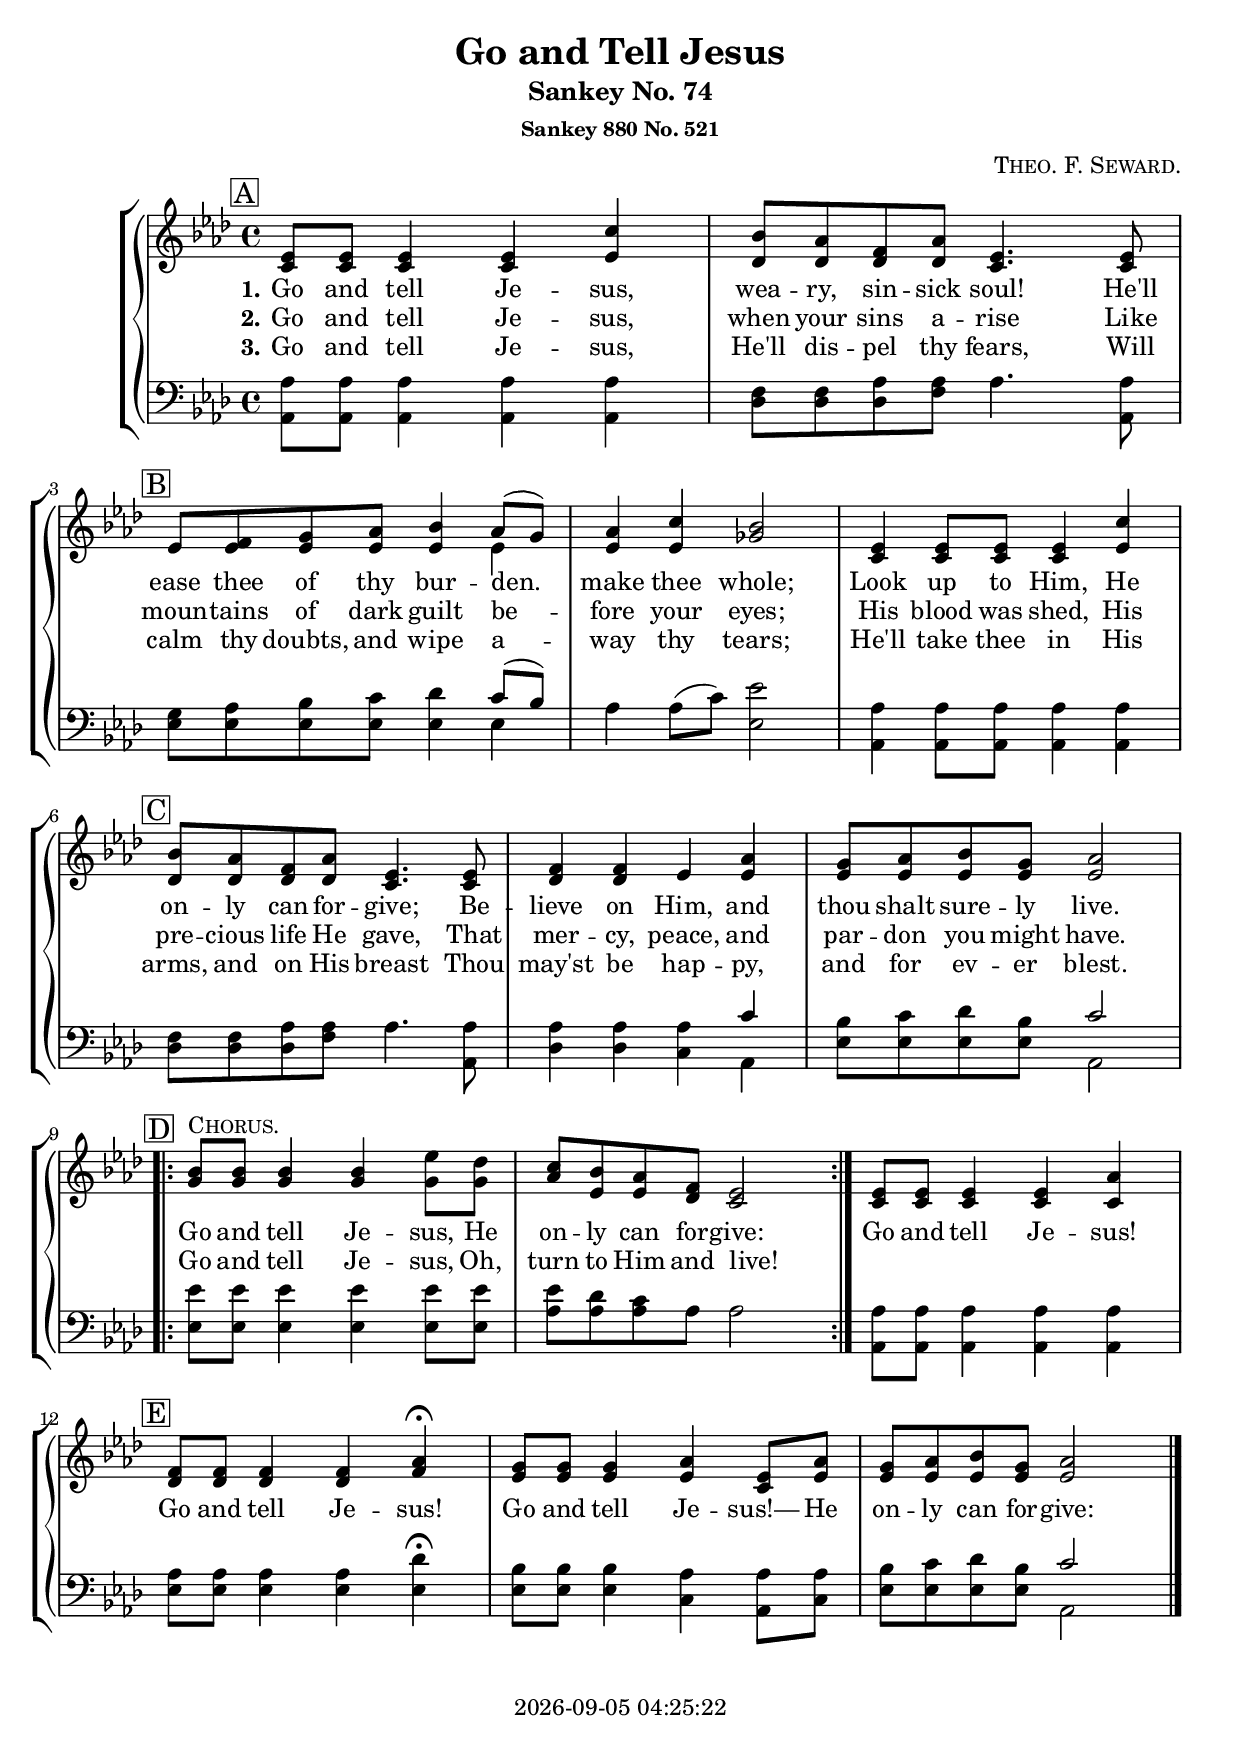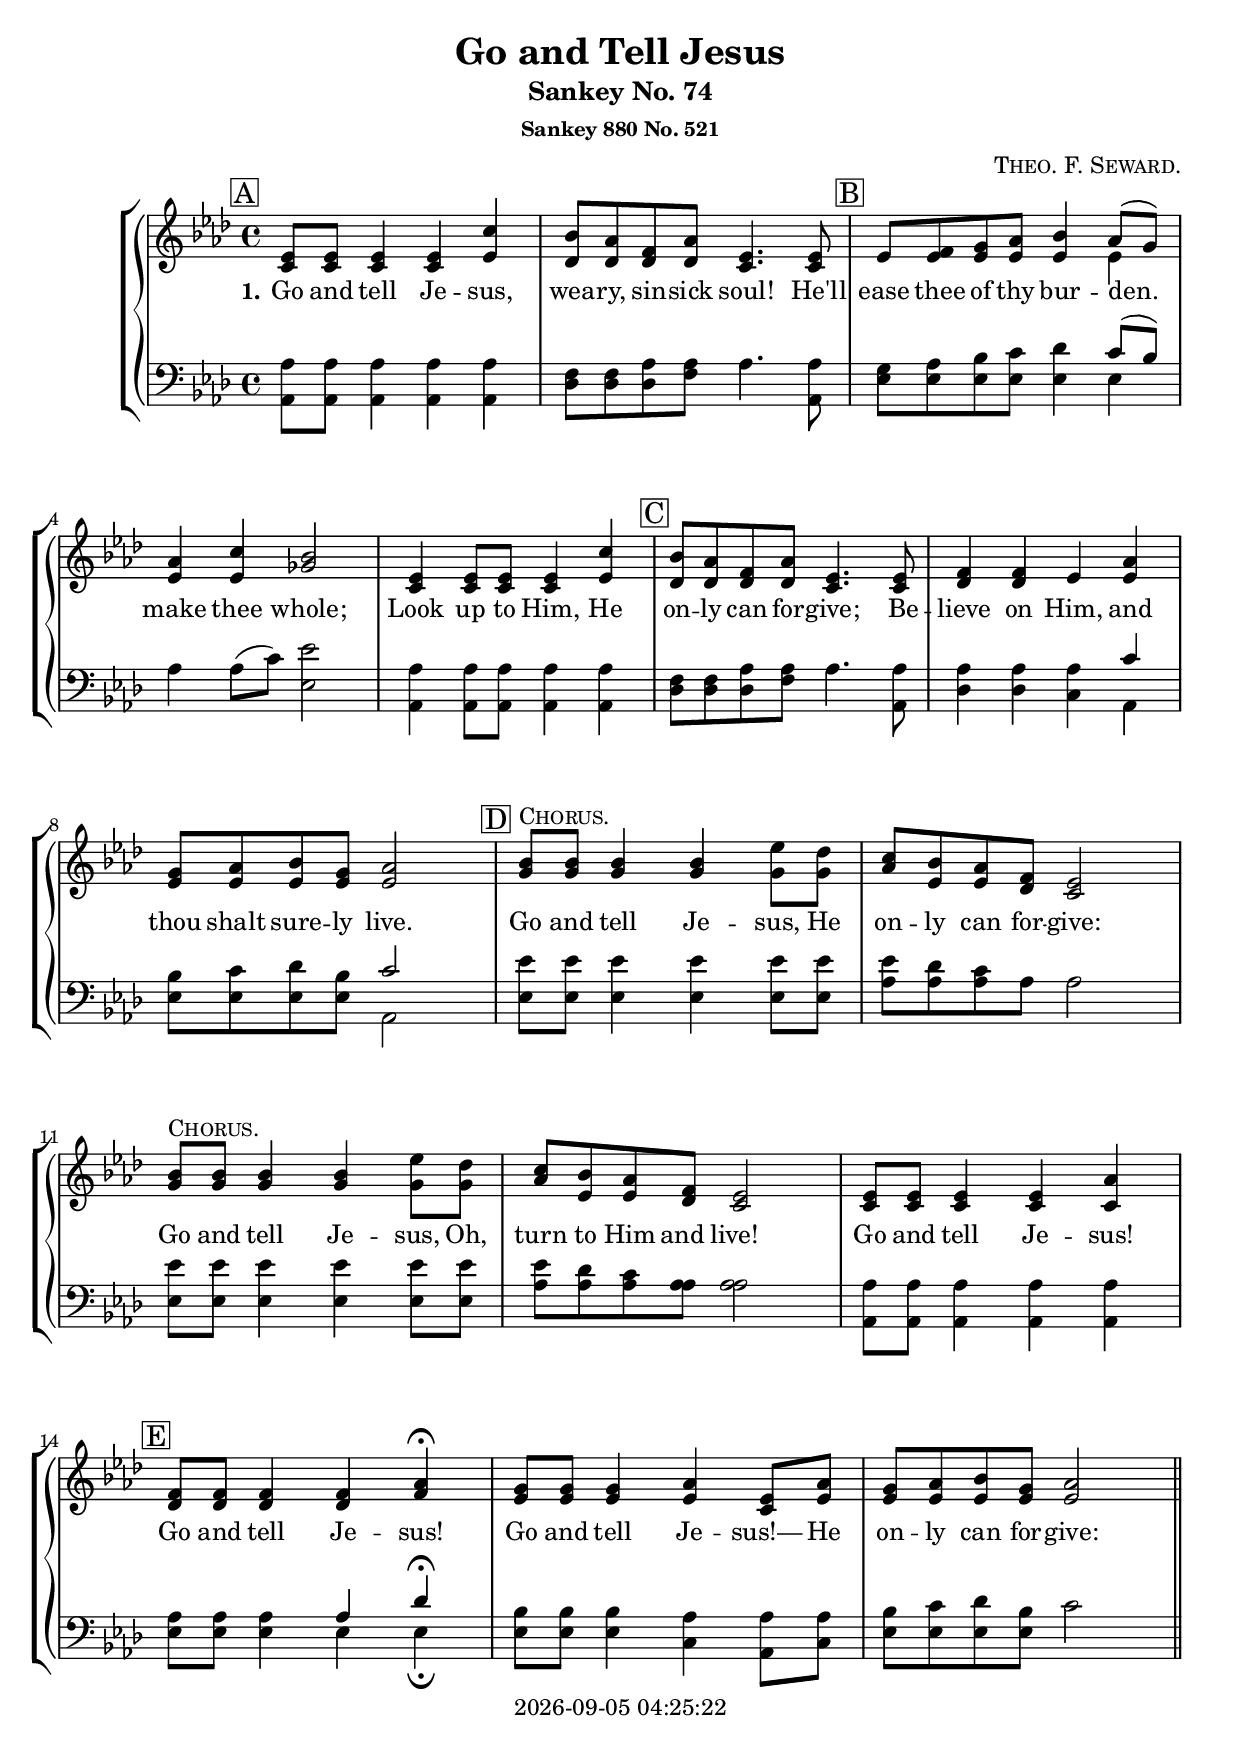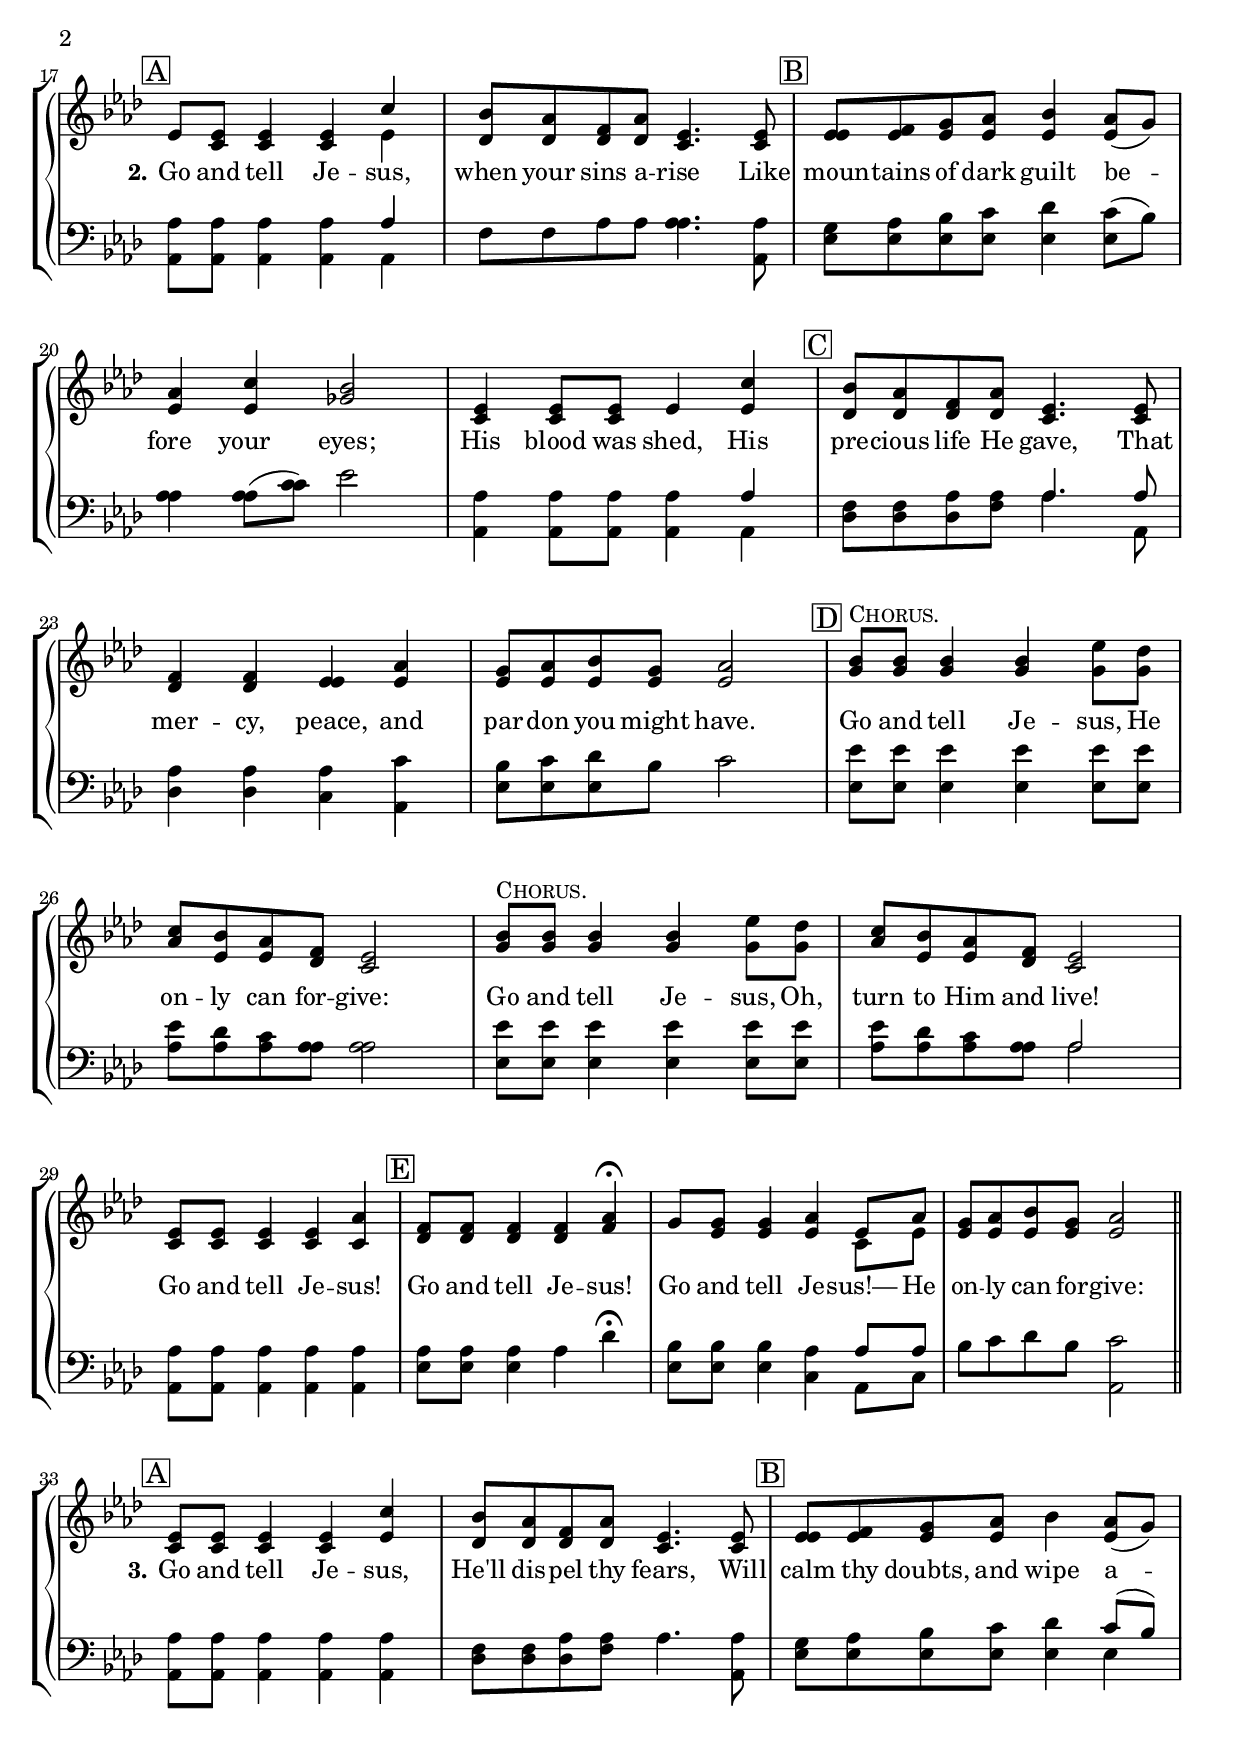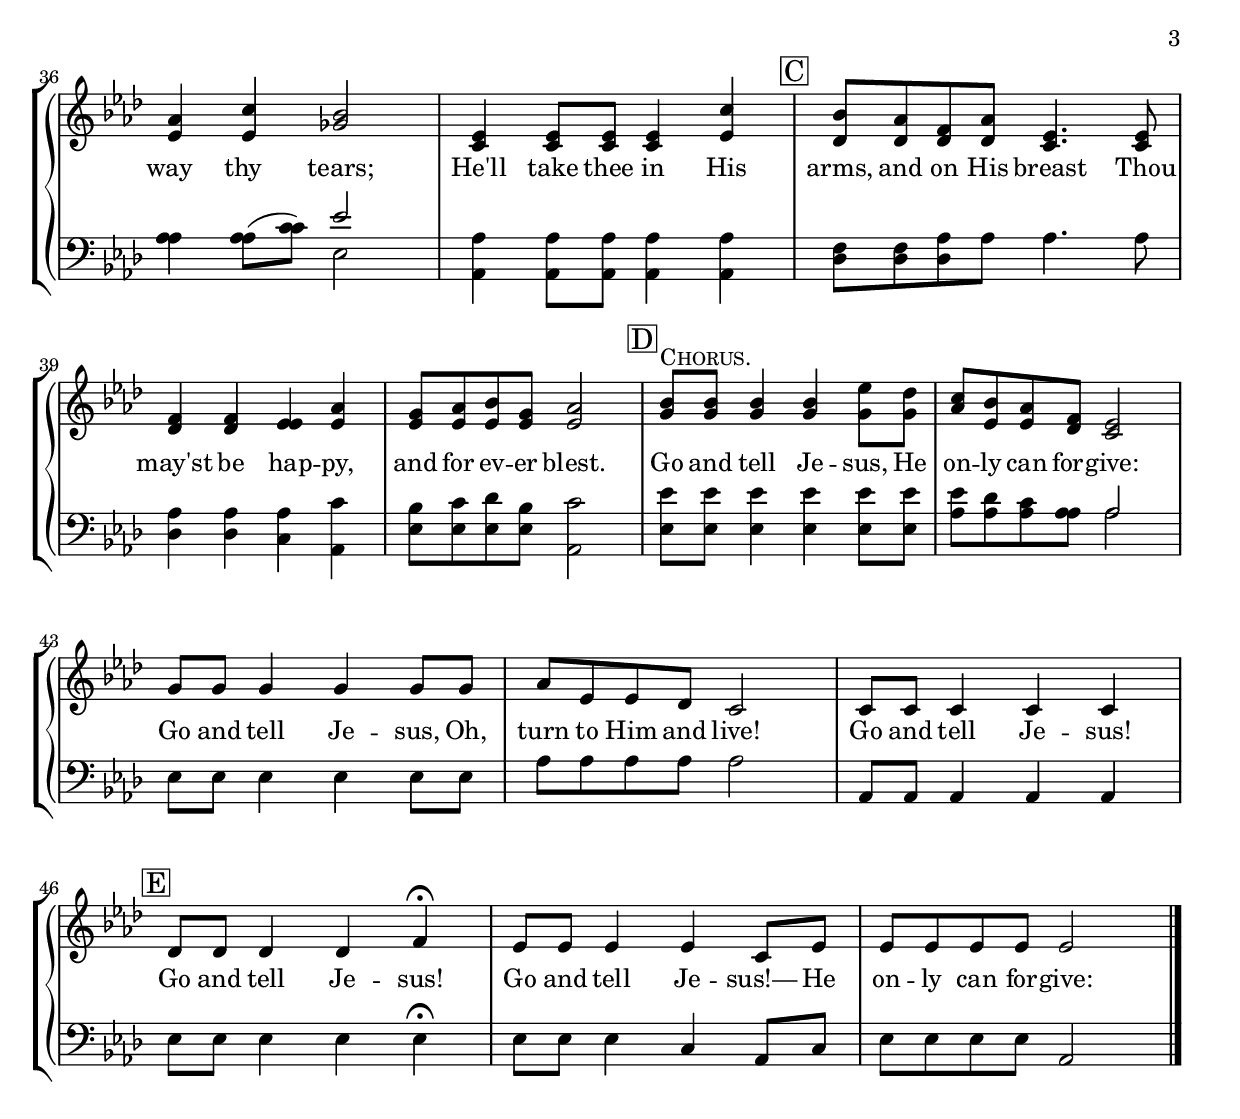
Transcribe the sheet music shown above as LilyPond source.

\version "2.22.0"

\include "articulate.ly"

today = #(strftime "%Y-%m-%d %H:%M:%S" (localtime (current-time)))

\header {
% centered at top
%  dedication  = "dedication"
  title       = "Go and Tell Jesus"
  subtitle    = "Sankey No. 74"
  subsubtitle = "Sankey 880 No. 521"
%  instrument  = "instrument"
  
% arrangement of following lines:
%
%  poet    composer
%  meter   arranger
%  piece       opus

  composer    = \markup\smallCaps "Theo. F. Seward."
%  arranger    = "arranger"
%  opus        = "opus"

% centered at bottom
% tagline     = "tagline" % default lilypond version
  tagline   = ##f
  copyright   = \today
}

% #(set-global-staff-size 16)

global = {
  \key aes \major
  \time 4/4
}

RehearsalTrack = {
% \set Score.currentBarNumber = #5
% \mark \markup { \circle "1a" }
  \mark \markup { \box "A" } s1*2
  \mark \markup { \box "B" } s1*3
  \mark \markup { \box "C" } s1*3
  \mark \markup { \box "D" } \repeat volta 2 { s1*2 } s1
  \mark \markup { \box "E" } s1*3
}

TempoTrack = {
  \set Score.tempoHideNote = ##t
  \tempo 4=120
  s1*8
  \repeat volta 2 {s1 s1}
  s1
  s2. \tempo 4=40 s4 \tempo 4=120
  s1
  s1
}

soprano = \relative {
  ees'8 8 4 4 c'
  bes8 aes f aes ees4. 8
  ees8 f g aes bes4 aes8(g) % B
  aes4 c bes2
  ees,4 8 8 4 c'
  bes8 aes f aes ees4. 8 % C
  f4 f ees aes
  g8 aes bes g aes2
  \repeat volta 2 {
    bes8^\markup\smallCaps Chorus. 8 4 4 ees8 des % D
    c8 bes aes f ees2
  }
  ees8 8 4 4 aes
  f8 8 4 4 aes4\fermata % E
  g8 8 4 aes ees8 aes
  g8 aes bes g aes2
}

alto = \relative {
  c'8 8 4 4 ees
  des8 8 8 8 c4. c8
  ees8 ees ees ees ees4 ees % B
  ees4 ees ges2
  c,4 8 8 4 ees
  des8 8 8 8 c4. 8 % C
  des4 des ees ees
  ees8 8 8 8 2
  \repeat volta 2 {
    g8 8 4 4 8 8 % D
    aes8 ees ees des c2
  }
  c8 8 4 4 4
  des8 8 4 4 f\fermata % E
  ees8 8 4 4 c8 ees
  ees8 8 8 8 2
}

tenor = \relative {
  aes8 8 4 4 4
  f8 f aes aes aes4. aes8
  g8 aes bes c des4 c8(bes) % B
  aes4 aes8(c) ees2
  aes,4 8 8 4 4
  f8 f aes aes aes4. 8 % C
  aes4 4 4 c
  bes8 c des bes c2
  \repeat volta 2 {
    ees8 8 4 4 8 8 % D
    ees8 des c aes aes2
  }
  aes8 8 4 4 4
  aes8 8 4 4 des\fermata % E
  bes8 8 4 aes aes8 aes
  bes8 c des bes c2
}

bass= \relative {
  aes,8 8 4 4 4
  des8 8 8 f aes4. aes,8
  ees'8 8 8 8 4 4 % B
  aes4 aes8(c) ees,2
  aes,4 8 8 4 4
  des8 8 8 f aes4. aes,8 % C
  des4 4 c aes
  ees'8 8 8 8 aes,2
  \repeat volta 2 {
    ees'8 8 4 4 8 8
    aes8 8 8 8 2
  }
  aes,8 8 4 4 4
  ees'8 8 4 4 4\fermata % E
  ees8 8 4 c aes8 c
  ees8 8 8 8 aes,2
}

chorusOne = \lyricmode {
  Go and tell Je -- sus,
  He on -- ly can for -- give:
  Go and tell Je -- sus!
  Go and tell Je -- sus!
  Go and tell Je -- sus!—
  He on -- ly can for -- give:
}

chorusTwo = \lyricmode {
  Go and tell Je -- sus,
  Oh, turn to Him and live!
  _ _ _ _ _
  _ _ _ _ _
  _ _ _ _ _
  _ _ _ _ _ _
}

chorusFull = \lyricmode {
  Go and tell Je -- sus,
  He on -- ly can for -- give:
  Go and tell Je -- sus,
  Oh, turn to Him and live!
  Go and tell Je -- sus!
  Go and tell Je -- sus!
  Go and tell Je -- sus!—
  He on -- ly can for -- give:
}

wordsOne = \lyricmode {
  \set stanza = "1."
  Go and tell Je -- sus,
  wea -- ry, sin -- sick soul!
  He'll ease thee of thy bur -- den. make thee whole;
  Look up to Him, He on -- ly can for -- give;
  Be -- lieve on Him, and thou shalt sure -- ly live.
}
  
wordsTwo = \lyricmode {
  \set stanza = "2."
  Go and tell Je -- sus,
  when your sins a -- rise
  Like moun -- tains of dark guilt be -- fore your eyes;
  His blood was shed, His pre -- cious life He gave,
  That mer -- cy, peace, and par -- don you might have.
}
  
wordsThree = \lyricmode {
  \set stanza = "3."
  Go and tell Je -- sus,
  He'll dis -- pel thy fears,
  Will calm thy doubts, and wipe a -- way thy tears;
  He'll take thee in His arms, and on His breast
  Thou may'st be hap -- py, and for ev -- er blest.
}
  
wordsMidi = \lyricmode {
  \set stanza = "1."
  "\nGo " "and " "tell " Je "sus, "
  "\nwea" "ry, " sin "sick " "soul! "
  "\nHe'll " "ease " "thee " "of " "thy " bur "den. " "make " "thee " "whole; "
  "\nLook " "up " "to " "Him, " "He " on "ly " "can " for "give; "
  "\nBe" "lieve " "on " "Him, " "and " "thou " "shalt " sure "ly " "live. "
  "\nGo " "and " "tell " Je "sus, "
  "\nHe " on "ly " "can " for "give: "
  "\nGo " "and " "tell " Je "sus, "
  "\nOh, " "turn " "to " "Him " "and " "live! "
  "\nGo " "and " "tell " Je "sus! "
  "\nGo " "and " "tell " Je "sus! "
  "\nGo " "and " "tell " Je "sus!— "
  "\nHe " on "ly " "can " for "give: "

  \set stanza = "2."
  "\nGo " "and " "tell " Je "sus, "
  "\nwhen " "your " "sins " a "rise "
  "\nLike " moun "tains " "of " "dark " "guilt " be "fore " "your " "eyes; "
  "\nHis " "blood " "was " "shed, " "His " pre "cious " "life " "He " "gave, "
  "\nThat " mer "cy, " "peace, " "and " par "don " "you " "might " "have. "
  "\nGo " "and " "tell " Je "sus, "
  "\nHe " on "ly " "can " for "give: "
  "\nGo " "and " "tell " Je "sus, "
  "\nOh, " "turn " "to " "Him " "and " "live! "
  "\nGo " "and " "tell " Je "sus! "
  "\nGo " "and " "tell " Je "sus! "
  "\nGo " "and " "tell " Je "sus!— "
  "\nHe " on "ly " "can " for "give: "

  \set stanza = "3."
  "\nGo " "and " "tell " Je "sus, "
  "\nHe'll " dis "pel " "thy " "fears, "
  "\nWill " "calm " "thy " "doubts, " "and " "wipe " a "way " "thy " "tears; "
  "\nHe'll " "take " "thee " "in " "His " "arms, " "and " "on " "His " "breast "
  "\nThou " "may'st " "be " hap "py, " "and " "for " ev "er " "blest. "
  "\nGo " "and " "tell " Je "sus, "
  "\nHe " on "ly " "can " for "give: "
  "\nGo " "and " "tell " Je "sus, "
  "\nOh, " "turn " "to " "Him " "and " "live! "
  "\nGo " "and " "tell " Je "sus! "
  "\nGo " "and " "tell " Je "sus! "
  "\nGo " "and " "tell " Je "sus!— "
  "\nHe " on "ly " "can " for "give: "
}
  
nl = { \bar "||" \break }

\book {
  \bookOutputSuffix "repeat"
  \score {
    \context GrandStaff <<
      <<
        \new ChoirStaff <<
                                  % Joint soprano/alto staff
          \new Staff \with { printPartCombineTexts = ##f }
          <<
            \new Voice \RehearsalTrack
            \new Voice \TempoTrack
            \new NullVoice = "aligner" \soprano
            \new Voice = "women" \partCombine { \global \soprano \bar "|." } { \global \alto }
            \new Lyrics \lyricsto "aligner" { \wordsOne \chorusOne }
            \new Lyrics \lyricsto "aligner" { \wordsTwo \chorusTwo }
            \new Lyrics \lyricsto "aligner"   \wordsThree
          >>
                                  % Joint tenor/bass staff
          \new Staff \with { printPartCombineTexts = ##f }
          <<
            \clef "bass"
            \new Voice = "men" \partCombine { \global \tenor } { \global \bass }
          >>
        >>
      >>
    >>
    \layout {
      indent = 1.5\cm
      \context {
        \Staff \RemoveAllEmptyStaves
      }
    }
  }
}

\book {
  \bookOutputSuffix "single"
  \score {
    \unfoldRepeats
%    \articulate
    \context GrandStaff <<
      <<
        \new ChoirStaff <<
                                  % Joint soprano/alto staff
          \new Staff \with { printPartCombineTexts = ##f }
          <<
            \new Voice {
               \RehearsalTrack
               \RehearsalTrack
               \RehearsalTrack
            }
            \new Voice {
              \TempoTrack
              \TempoTrack
              \TempoTrack
            }
            \new NullVoice = "aligner" { \soprano \soprano \soprano }
            \new Voice = "women" \partCombine { \global \soprano \soprano \soprano \bar "|." }
                                               { \global \alto \nl \alto \nl \alto }
            \new Lyrics \lyricsto "aligner" { \wordsOne   \chorusFull
                                              \wordsTwo   \chorusFull
                                              \wordsThree \chorusFull
                                            }
          >>
                                  % Joint tenor/bass staff
          \new Staff \with { printPartCombineTexts = ##f }
          <<
            \clef "bass"
            \new Voice = "men" \partCombine { \global \tenor \tenor \tenor }
                                            { \global \bass  \bass  \bass  }
          >>
        >>
      >>
    >>
    \layout {
      indent = 1.5\cm
      \context {
        \Staff \RemoveAllEmptyStaves
      }
    }
  }
}

\book {
  \bookOutputSuffix "midi"
  \score {
    \unfoldRepeats
%    \articulate
    \context GrandStaff <<
      <<
        \new ChoirStaff <<
                                  % Joint soprano/alto staff
          \new Staff \with { printPartCombineTexts = ##f }
          <<
            \new Voice {
              \TempoTrack
              \TempoTrack
              \TempoTrack
            }
            \new NullVoice = "aligner" { \soprano \soprano \soprano }
            \new Voice = "women" \partCombine { \global \soprano \soprano \soprano \bar "|." }
                                              { \global \alto \nl \alto \nl \alto }
            \new Lyrics \lyricsto "aligner" \wordsMidi
          >>
                                  % Joint tenor/bass staff
          \new Staff \with { printPartCombineTexts = ##f }
          <<
            \clef "bass"
            \new Voice = "men" \partCombine { \global \tenor \tenor \tenor }
                                            { \global \bass \bass \bass }
          >>
        >>
      >>
    >>
    \midi {}
  }
}
